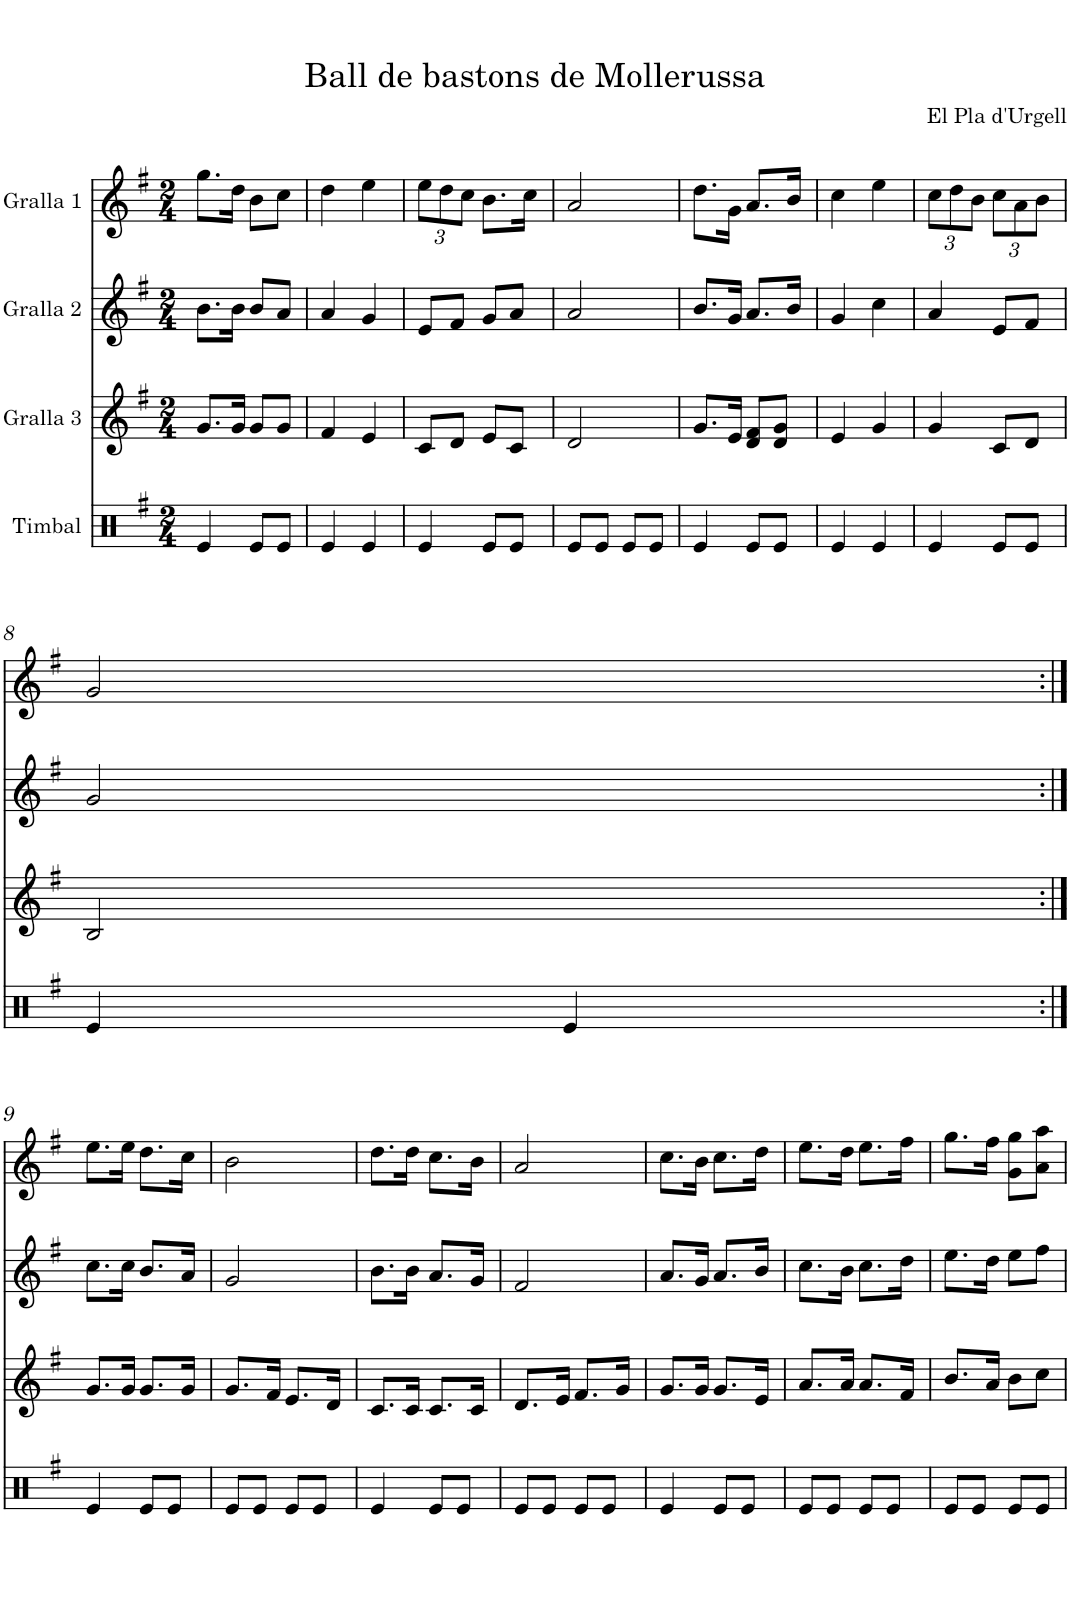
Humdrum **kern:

**kern	**kern	**kern	**kern
*part4	*part3	*part2	*part1
*staff4	*staff3	*staff2	*staff1
*I"Timbal	*I"Gralla 3	*I"Gralla 2	*I"Gralla 1
*clefX	*clefG2	*clefG2	*clefG2
*k[f#]	*k[f#]	*k[f#]	*k[f#]
*M2/4	*M2/4	*M2/4	*M2/4
=1	=1	=1	=1
4e/	8.g/L	8.b\L	8.gg\L
.	16g/Jk	16b\Jk	16dd\Jk
8e/L	8g/L	8b/L	8b\L
8e/J	8g/J	8a/J	8cc\J
=2	=2	=2	=2
4e/	4f#/	4a/	4dd\
4e/	4e/	4g/	4ee\
=3	=3	=3	=3
*	*	*	*Xbrackettup
4e/	8c/L	8e/L	12ee\L
.	.	.	12dd\
.	8d/J	8f#/J	.
.	.	.	12cc\J
8e/L	8e/L	8g/L	8.b\L
8e/J	8c/J	8a/J	.
.	.	.	16cc\Jk
=4	=4	=4	=4
8e/L	2d/	2a/	2a/
8e/J	.	.	.
8e/L	.	.	.
8e/J	.	.	.
=5	=5	=5	=5
4e/	8.g/L	8.b/L	8.dd\L
.	16e/Jk	16g/Jk	16g\Jk
8e/L	8d/ 8f#/L	8.a/L	8.a/L
8e/J	8d/ 8g/J	.	.
.	.	16b/Jk	16b/Jk
=6	=6	=6	=6
4e/	4e/	4g/	4cc\
4e/	4g/	4cc\	4ee\
=7	=7	=7	=7
4e/	4g/	4a/	12cc\L
.	.	.	12dd\
.	.	.	12b\J
8e/L	8c/L	8e/L	12cc\L
.	.	.	12a\
8e/J	8d/J	8f#/J	.
.	.	.	12b\J
!!LO:LB:g=z
=8	=8	=8	=8
4e/	2B/	2g/	2g/
4e/	.	.	.
!!LO:LB:g=z
=9:|!	=9:|!	=9:|!	=9:|!
4e/	8.g/L	8.cc\L	8.ee\L
.	16g/Jk	16cc\Jk	16ee\Jk
8e/L	8.g/L	8.b/L	8.dd\L
8e/J	.	.	.
.	16g/Jk	16a/Jk	16cc\Jk
=10	=10	=10	=10
8e/L	8.g/L	2g/	2b\
8e/J	.	.	.
.	16f#/Jk	.	.
8e/L	8.e/L	.	.
8e/J	.	.	.
.	16d/Jk	.	.
=11	=11	=11	=11
4e/	8.c/L	8.b\L	8.dd\L
.	16c/Jk	16b\Jk	16dd\Jk
8e/L	8.c/L	8.a/L	8.cc\L
8e/J	.	.	.
.	16c/Jk	16g/Jk	16b\Jk
=12	=12	=12	=12
8e/L	8.d/L	2f#/	2a/
8e/J	.	.	.
.	16e/Jk	.	.
8e/L	8.f#/L	.	.
8e/J	.	.	.
.	16g/Jk	.	.
=13	=13	=13	=13
4e/	8.g/L	8.a/L	8.cc\L
.	16g/Jk	16g/Jk	16b\Jk
8e/L	8.g/L	8.a/L	8.cc\L
8e/J	.	.	.
.	16e/Jk	16b/Jk	16dd\Jk
=14	=14	=14	=14
8e/L	8.a/L	8.cc\L	8.ee\L
8e/J	.	.	.
.	16a/Jk	16b\Jk	16dd\Jk
8e/L	8.a/L	8.cc\L	8.ee\L
8e/J	.	.	.
.	16f#/Jk	16dd\Jk	16ff#\Jk
=15	=15	=15	=15
8e/L	8.b/L	8.ee\L	8.gg\L
8e/J	.	.	.
.	16a/Jk	16dd\Jk	16ff#\Jk
8e/L	8b\L	8ee\L	8g\ 8gg\L
8e/J	8cc\J	8ff#\J	8a\ 8aa\J
=	=	=	=
*-	*-	*-	*-
